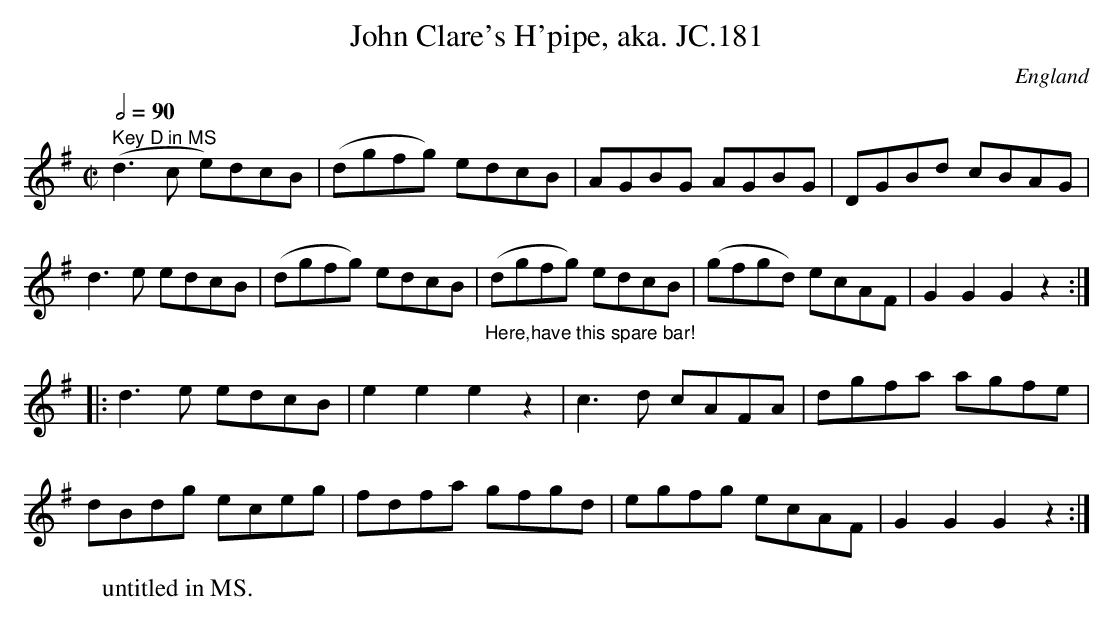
X:1
T:John Clare's H'pipe, aka. JC.181
O:England
M:C|
L:1/8
Q:2/4=90
K:G major
" Key D in MS"\
(d3c e)dcB|(dgfg) edcB|AGBG AGBG|DGBd cBAG|!
d3e edcB|(dgfg) edcB|"_Here,have this spare bar!"\
(dgfg) edcB|(gfgd) ecAF|G2G2G2z2:|!
|:d3e edcB|e2e2e2z2|c3d cAFA|dgfa agfe|!
dBdg eceg|fdfa gfgd|egfg ecAF|G2G2G2z2:|
W:untitled in MS.
